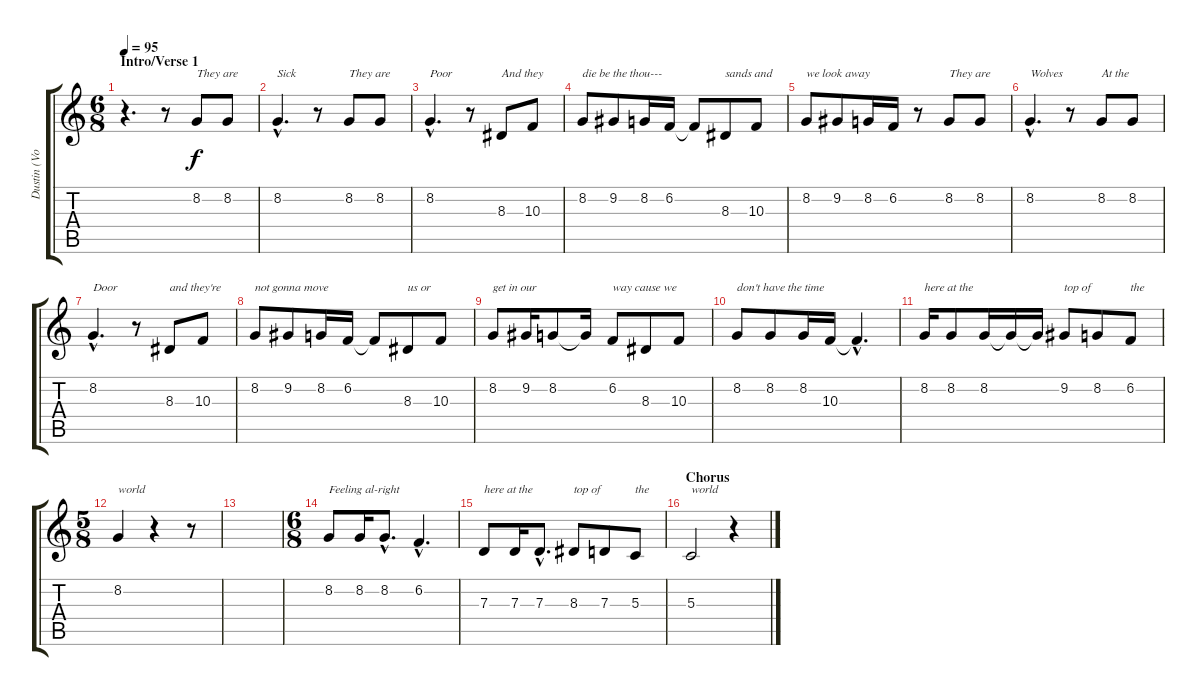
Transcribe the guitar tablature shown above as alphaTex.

\track ("Dustin (Voice)" "Dustin (Vo") {instrument oboe}
\staff {score tabs}
\tuning (E4 B3 G3 D3 A2 E2) {hide}
\ts (6 8)
\section ("" "Intro/Verse 1")
\tempo 95
\clef g2
\ks c
r.4{d dy f instrument oboe} r.8 8.2.8{txt "They are"} 8.2.8 |
8.2{hac}.4{d txt "Sick"} r.8 8.2.8{txt "They are"} 8.2.8 |
8.2{hac}.4{d txt "Poor"} r.8 8.3.8{txt "And they"} 10.3.8 |
8.2.8{txt "die be the thou---"} 9.2.8 8.2.16 6.2.16 6.2{t}.8 8.3.8{txt "sands and"} 10.3.8 |
8.2.8{txt "we look away"} 9.2.8 8.2.16 6.2.16 r.8 8.2.8{txt "They are"} 8.2.8 |
8.2{hac}.4{d txt "Wolves"} r.8 8.2.8{txt "At the"} 8.2.8 |
8.2{hac}.4{d txt "Door"} r.8 8.3.8{txt "and they're"} 10.3.8 |
8.2.8{txt "not gonna move"} 9.2.8 8.2.16 6.2.16 6.2{t}.8 8.3.8{txt "us or"} 10.3.8 |
8.2.8{txt "get in our"} 9.2.16 8.2.8 8.2{t}.16 6.2.8{txt "way cause we"} 8.3.8 10.3.8 |
8.2.8{txt "don't have the time"} 8.2.8 8.2.16 10.3.16 10.3{hac t}.4{d} |
8.2.16{txt "here at the"} 8.2.8 8.2.16 8.2{t}.16 8.2{t}.16 9.2.8{txt "top of "} 8.2.8 6.2.8{txt "the"} |
\ts (5 8)
8.2.4{txt "world"} r.4 r.8 |
|
\ts (6 8)
8.2.8{txt "Feeling al-right"} 8.2.16 8.2{hac}.8{d} 6.2{hac}.4{d} |
7.3.8{txt "here at the"} 7.3.16 7.3{hac}.8{d} 8.3.8{txt "top of"} 7.3.8 5.3.8{txt "the"} |
\section ("" "Chorus")
5.3.2{txt "world"} r.4
